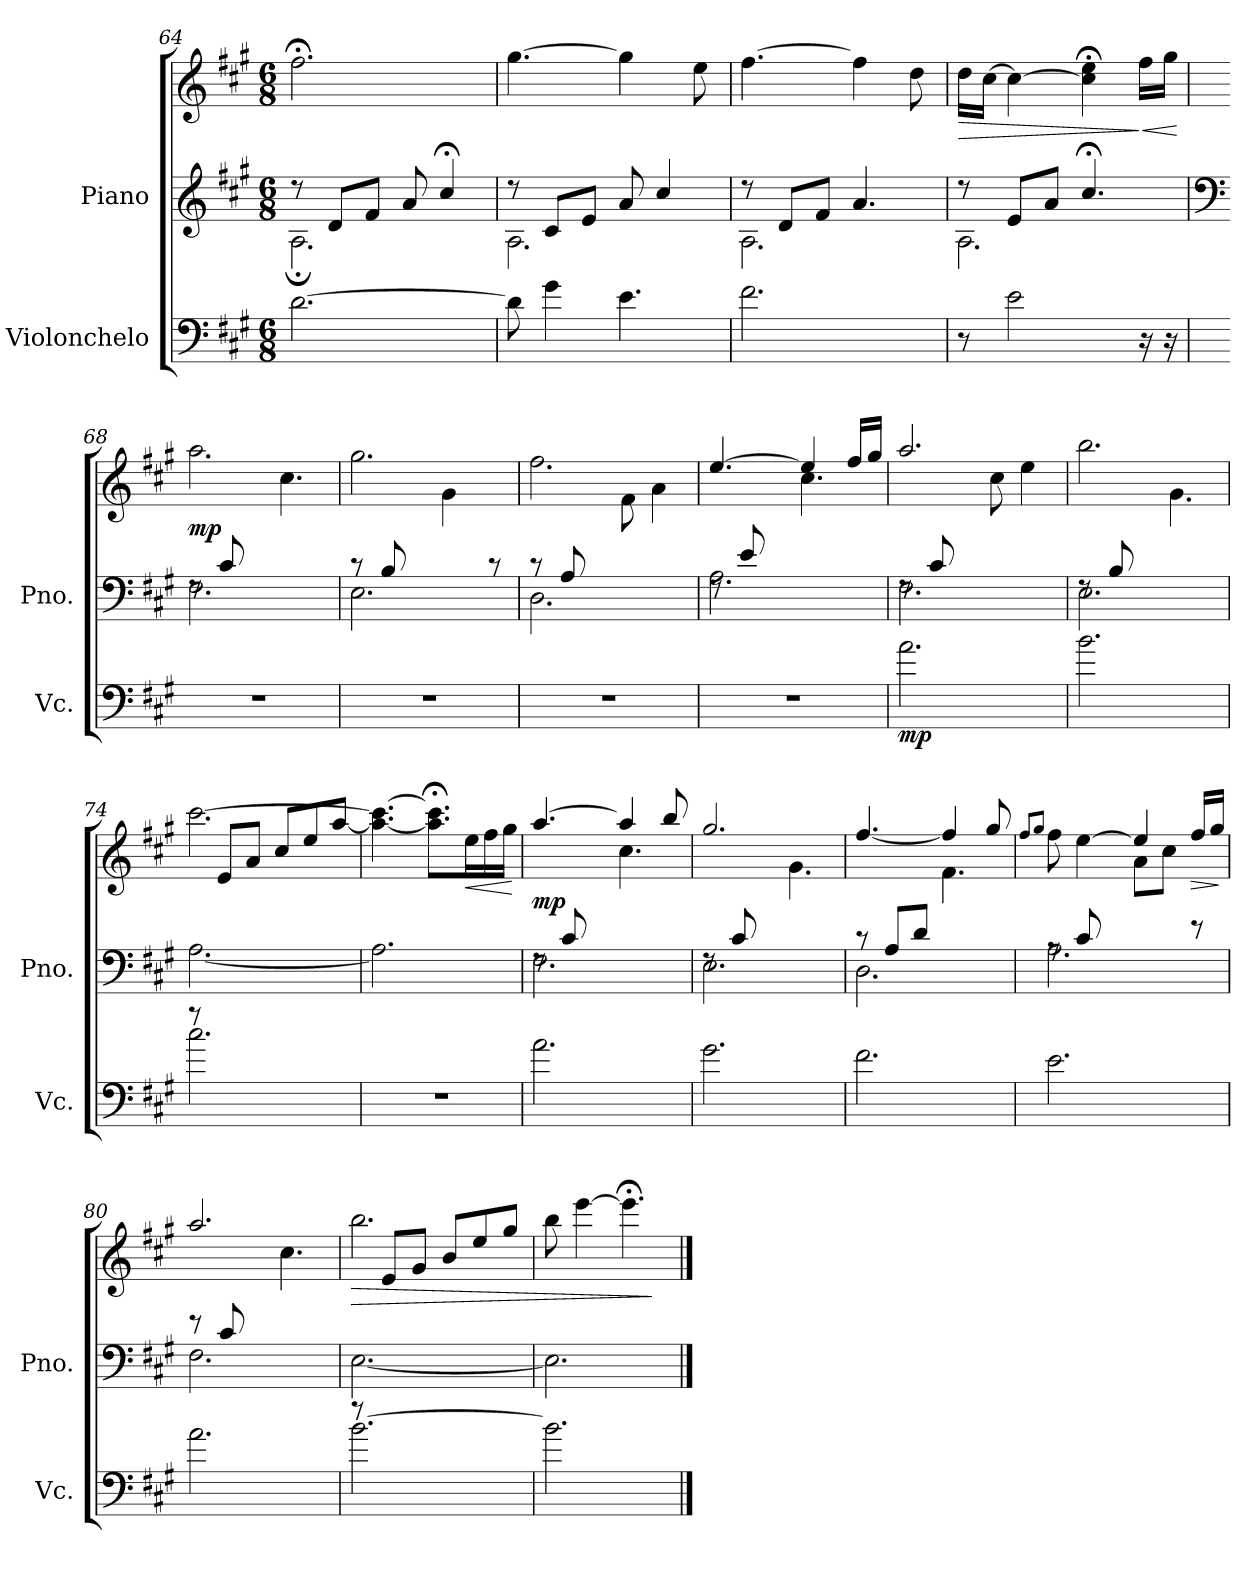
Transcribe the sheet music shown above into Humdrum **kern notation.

**kern	**dynam	**kern	**kern	**dynam
*part2	*part2	*part1	*part1	*part1
*staff3	*staff3	*staff2	*staff1	*staff1/2
*I"Violonchelo	*	*I"Piano	*	*
*I'Vc.	*	*I'Pno.	*	*
!!LO:PB:g=z
*clefF4	*	*clefG2	*clefG2	*
*k[f#c#g#]	*	*k[f#c#g#]	*k[f#c#g#]	*
*M6/8	*	*M6/8	*M6/8	*
=64	=64	=64	=64	=64
*	*	*^	*	*
[2.d\	.	8r	2.A;\	2.ff#;<\	.
.	.	8d/L	.	.	.
.	.	8f#/J	.	.	.
.	.	8a/	.	.	.
.	.	4cc#;</	.	.	.
=65	=65	=65	=65	=65	=65
8d\]	.	8r	2.A\	[4.gg#\	.
4g#\	.	8c#/L	.	.	.
.	.	8e/J	.	.	.
4.e\	.	8a/	.	4gg#\]	.
.	.	4cc#/	.	.	.
.	.	.	.	8ee\	.
=66	=66	=66	=66	=66	=66
2.f#\	.	8r	2.A\	[4.ff#\	.
.	.	8d/L	.	.	.
.	.	8f#/J	.	.	.
.	.	4.a/	.	4ff#\]	.
.	.	.	.	8dd\	.
=67	=67	=67	=67	=67	=67
!	!	!	!	!	!LO:HP:b
8r	.	8r	2.A\	16dd\LL	>
.	.	.	.	[16cc#\JJ	.
2e\	.	8e/L	.	4cc#\_	.
.	.	8a/J	.	.	.
.	.	4.cc#;</	.	4cc#\];< 4ee\;<	.
!	!	!	!	!	!LO:HP:n=1:b
16r	.	.	.	16ff#\LL	] <
16r	.	.	.	16gg#\JJ	.
*	*	*v	*v	*	*
.	.	.	.	[
=68	=68	=68	=68	=68
*	*	*clefF4	*	*
*	*	*^	*^	*
!	!	!	!	!	!	!LO:DY:b
2.r	.	8rF	2.F#\	2.aa\	4ryy	mp
.	.	8c#/L	.	.	.	.
.	.	2ryy	.	.	8a\J	.
.	.	.	.	.	4.cc#\	.
=69	=69	=69	=69	=69	=69	=69
2.r	.	8r	2.E\	2.gg#\	4ryy	.
.	.	8B/L	.	.	.	.
.	.	4.ryy	.	.	8e\J	.
.	.	.	.	.	4g#\	.
.	.	8r	.	.	8ryy	.
!!LO:LB:g=z	!!
=70	=70	=70	=70	=70	=70	=70
2.r	.	8r	2.D\	2.ff#\	4ryy	.
.	.	8A/L	.	.	.	.
.	.	2ryy	.	.	8d\J	.
.	.	.	.	.	8f#\	.
.	.	.	.	.	4a\	.
=71	=71	=71	=71	=71	=71	=71
2.r	.	8rF	2.A\	[4.ee/	4ryy	.
.	.	8e/L	.	.	.	.
.	.	2ryy	.	.	8a\J	.
.	.	.	.	4ee/]	4.cc#\	.
.	.	.	.	16ff#/LL	.	.
.	.	.	.	16gg#/JJ	.	.
=72	=72	=72	=72	=72	=72	=72
!	!LO:DY:b	!	!	!	!	!
2.a\	mp	8rF	2.F#\	2.aa/	4ryy	.
.	.	8c#/L	.	.	.	.
.	.	2ryy	.	.	8a\J	.
.	.	.	.	.	8cc#\	.
.	.	.	.	.	4ee\	.
=73	=73	=73	=73	=73	=73	=73
2.b\	.	8rF	2.E\	2.bb\	4ryy	.
.	.	8B/L	.	.	.	.
.	.	2ryy	.	.	8e\J	.
.	.	.	.	.	4.g#\	.
=74	=74	=74	=74	=74	=74	=74
2.cc#\	.	8rCC	[2.A\	[2.ccc#\	8ryy	.
.	.	2ryy	.	.	8e/L	.
.	.	.	.	.	8a/J	.
.	.	.	.	.	8cc#/L	.
.	.	.	.	.	8ee/	.
.	.	8ryy	.	.	[8aa/J	.
*	*	*v	*v	*	*	*
*	*	*	*v	*v	*
=75	=75	=75	=75	=75
2.r	.	2.A\]	4.aa\_ 4.ccc#\_	.
.	.	.	8.aa\];< 8.ccc#\];<L	.
!	!	!	!	!LO:HP:b
.	.	.	16ee\L	<
.	.	.	16ff#\	.
.	.	.	16gg#\JJ	.
.	.	.	.	[
!!LO:LB:g=z
=76	=76	=76	=76	=76
*	*	*^	*^	*
!	!	!	!	!	!	!LO:DY:b
2.a\	.	8rF	2.F#\	[4.aa/	4ryy	mp
.	.	8c#/L	.	.	.	.
.	.	2ryy	.	.	8a\J	.
.	.	.	.	4aa/]	4.cc#\	.
.	.	.	.	8bb/	.	.
=77	=77	=77	=77	=77	=77	=77
2.g#\	.	8rF	2.E\	2.gg#/	4ryy	.
.	.	8c#/L	.	.	.	.
.	.	2ryy	.	.	8e\J	.
.	.	.	.	.	4.g#\	.
=78	=78	=78	=78	=78	=78	=78
2.f#\	.	8r	2.D\	[4.ff#/	4.ryy	.
.	.	8A/L	.	.	.	.
.	.	8d/J	.	.	.	.
.	.	4.ryy	.	4ff#/]	4.f#\	.
.	.	.	.	8gg#/	.	.
=79	=79	=79	=79	=79	=79	=79
.	.	.	.	8qff#/L	.	.
.	.	.	.	8qgg#/J	.	.
2.e\	.	8rA	2.A\	8ff#\	4ryy	.
.	.	8c#/L	.	[4ee\	.	.
.	.	4.ryy	.	.	8e\J	.
.	.	.	.	4ee/]	8a\L	.
.	.	.	.	.	8cc#\J	.
!	!	!	!	!	!	!LO:HP:b
.	.	8r	.	16ff#/LL	8ryy	>
.	.	.	.	16gg#/JJ	.	.
*	*	*v	*v	*	*	*
*	*	*	*v	*v	*
.	.	.	.	]
=80	=80	=80	=80	=80
*	*	*^	*^	*
2.a\	.	8r	2.F#\	2.aa/	4ryy	.
.	.	8c#/L	.	.	.	.
.	.	2ryy	.	.	8a\J	.
.	.	.	.	.	4.cc#\	.
!!LO:LB:g=z	!!
=81	=81	=81	=81	=81	=81	=81
!	!	!	!	!	!	!LO:HP:b
[2.b\	.	8rCC	[2.E\	2.bb\	8ryy	>
.	.	2ryy	.	.	8e/L	.
.	.	.	.	.	8g#/J	.
.	.	.	.	.	8b/L	.
.	.	.	.	.	8ee/	.
.	.	8ryy	.	.	8gg#/J	.
*	*	*v	*v	*	*	*
*	*	*	*v	*v	*
=82	=82	=82	=82	=82
2.b\]	.	2.E\]	8bb\	.
.	.	.	[4eee\	.
.	.	.	4.eee;<\]	.
.	.	.	.	]
==	==	==	==	==
*-	*-	*-	*-	*-
